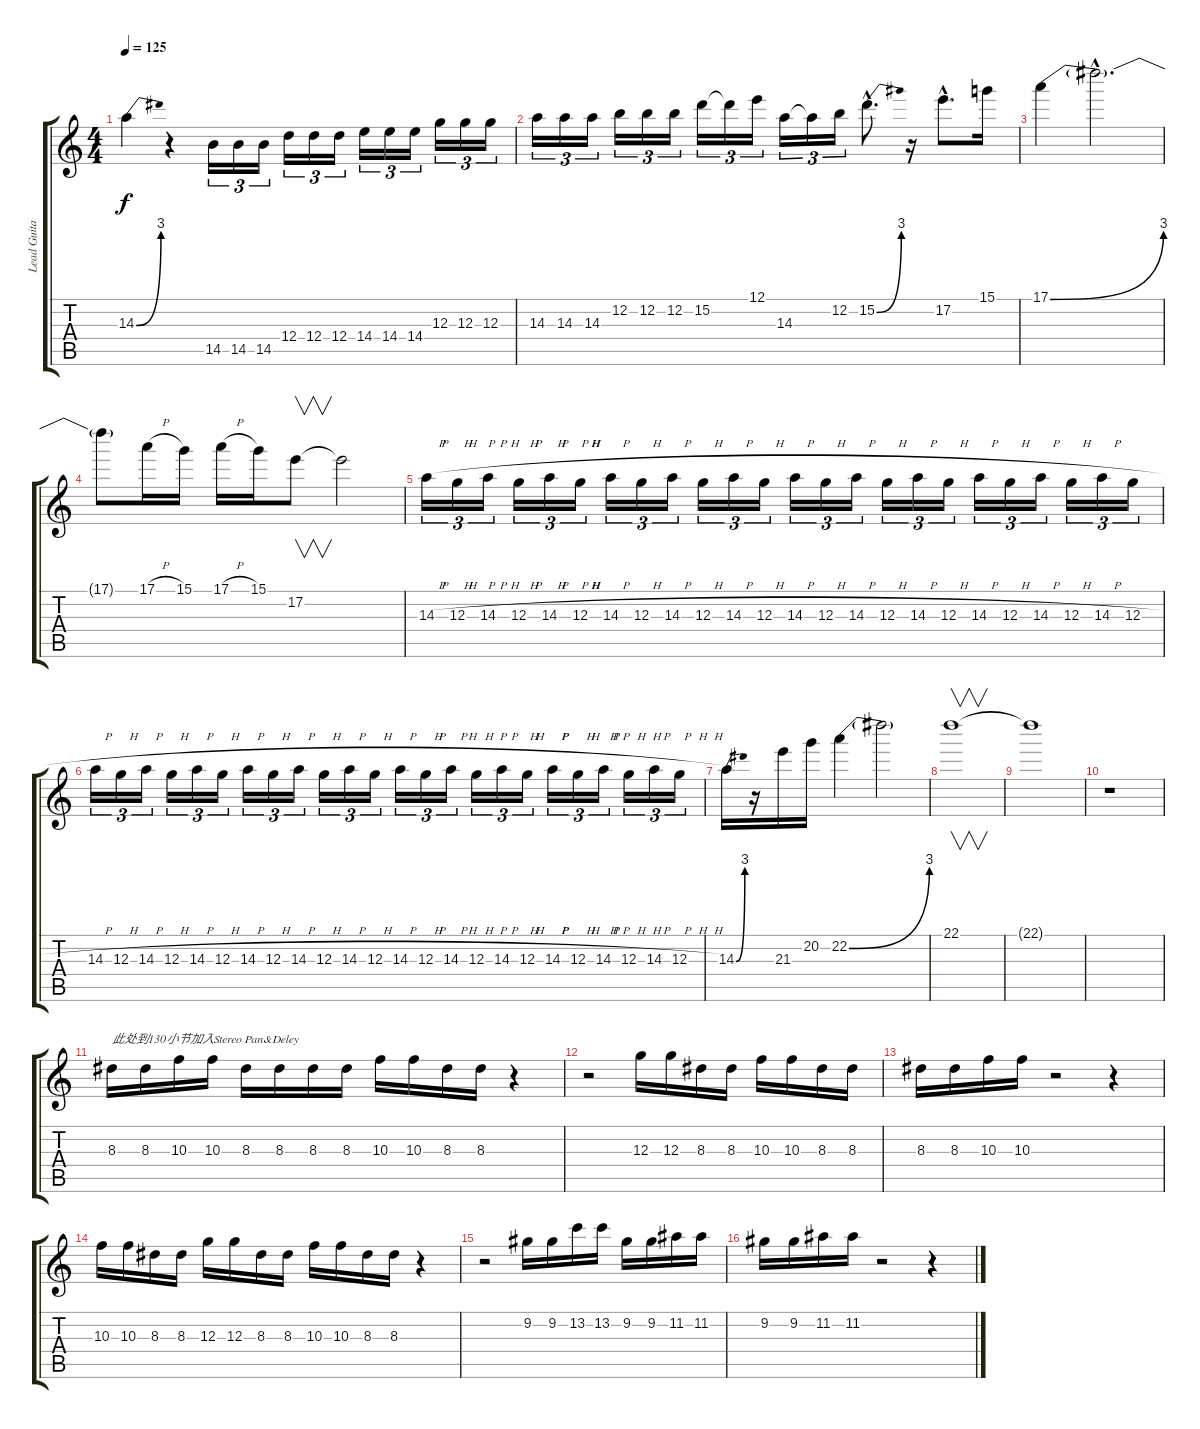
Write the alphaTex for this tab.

\track ("Lead Guitar1" "Lead Guita") {instrument overdrivenguitar}
\staff {score tabs}
\tuning (E4 B3 G3 D3 A2 E2) {hide}
\ts (4 4)
\tempo 125
\clef g2
\ks c
14.3{be (bend 0 0 60 12)}.4{dy f} r.4 14.5.16{tu (3 2)} 14.5.16{tu (3 2)} 14.5.16{tu (3 2)} 12.4.16{tu (3 2)} 12.4.16{tu (3 2)} 12.4.16{tu (3 2)} 14.4.16{tu (3 2)} 14.4.16{tu (3 2)} 14.4.16{tu (3 2)} 12.3.16{tu (3 2)} 12.3.16{tu (3 2)} 12.3.16{tu (3 2)} |
14.3.16{tu (3 2)} 14.3.16{tu (3 2)} 14.3.16{tu (3 2)} 12.2.16{tu (3 2)} 12.2.16{tu (3 2)} 12.2.16{tu (3 2)} 15.2.16{tu (3 2)} 15.2{t}.16{tu (3 2)} 12.1.16{tu (3 2)} 14.3.16{tu (3 2)} 14.3{t}.16{tu (3 2)} 12.2.16{tu (3 2)} 15.2{be (bend 0 0 60 12) hac}.8{d} r.16 17.2{hac}.8{d} 15.1.16 |
17.1{be (bend 0 0 60 12)}.4 17.1{hac t}.2{d} |
17.1{t}.8 17.1{h}.16 15.1.16 17.1{h}.16 15.1.16 17.2.8{v} 17.2{t}.2 |
14.3{h}.16{tu (3 2)} 12.3{h}.16{tu (3 2)} 14.3{h}.16{tu (3 2)} 12.3{h}.16{tu (3 2)} 14.3{h}.16{tu (3 2)} 12.3{h}.16{tu (3 2)} 14.3{h}.16{tu (3 2)} 12.3{h}.16{tu (3 2)} 14.3{h}.16{tu (3 2)} 12.3{h}.16{tu (3 2)} 14.3{h}.16{tu (3 2)} 12.3{h}.16{tu (3 2)} 14.3{h}.16{tu (3 2)} 12.3{h}.16{tu (3 2)} 14.3{h}.16{tu (3 2)} 12.3{h}.16{tu (3 2)} 14.3{h}.16{tu (3 2)} 12.3{h}.16{tu (3 2)} 14.3{h}.16{tu (3 2)} 12.3{h}.16{tu (3 2)} 14.3{h}.16{tu (3 2)} 12.3{h}.16{tu (3 2)} 14.3{h}.16{tu (3 2)} 12.3{h}.16{tu (3 2)} |
14.3{h}.16{tu (3 2)} 12.3{h}.16{tu (3 2)} 14.3{h}.16{tu (3 2)} 12.3{h}.16{tu (3 2)} 14.3{h}.16{tu (3 2)} 12.3{h}.16{tu (3 2)} 14.3{h}.16{tu (3 2)} 12.3{h}.16{tu (3 2)} 14.3{h}.16{tu (3 2)} 12.3{h}.16{tu (3 2)} 14.3{h}.16{tu (3 2)} 12.3{h}.16{tu (3 2)} 14.3{h}.16{tu (3 2)} 12.3{h}.16{tu (3 2)} 14.3{h}.16{tu (3 2)} 12.3{h}.16{tu (3 2)} 14.3{h}.16{tu (3 2)} 12.3{h}.16{tu (3 2)} 14.3{h}.16{tu (3 2)} 12.3{h}.16{tu (3 2)} 14.3{h}.16{tu (3 2)} 12.3{h}.16{tu (3 2)} 14.3{h}.16{tu (3 2)} 12.3{h}.16{tu (3 2)} |
14.3{be (bend 0 0 60 12)}.16 r.16 21.3.16 20.2.16 22.2{be (bend 0 0 60 12)}.4 22.2{t}.2 |
22.1.1{v} |
22.1{t}.1 |
r.1 |
8.3.16{txt "此处到130小节加入Stereo Pan&Deley"} 8.3.16 10.3.16 10.3.16 8.3.16 8.3.16 8.3.16 8.3.16 10.3.16 10.3.16 8.3.16 8.3.16 r.4 |
r.2 12.3.16 12.3.16 8.3.16 8.3.16 10.3.16 10.3.16 8.3.16 8.3.16 |
8.3.16 8.3.16 10.3.16 10.3.16 r.2 r.4 |
10.3.16 10.3.16 8.3.16 8.3.16 12.3.16 12.3.16 8.3.16 8.3.16 10.3.16 10.3.16 8.3.16 8.3.16 r.4 |
r.2 9.2.16 9.2.16 13.2.16 13.2.16 9.2.16 9.2.16 11.2.16 11.2.16 |
9.2.16 9.2.16 11.2.16 11.2.16 r.2 r.4
